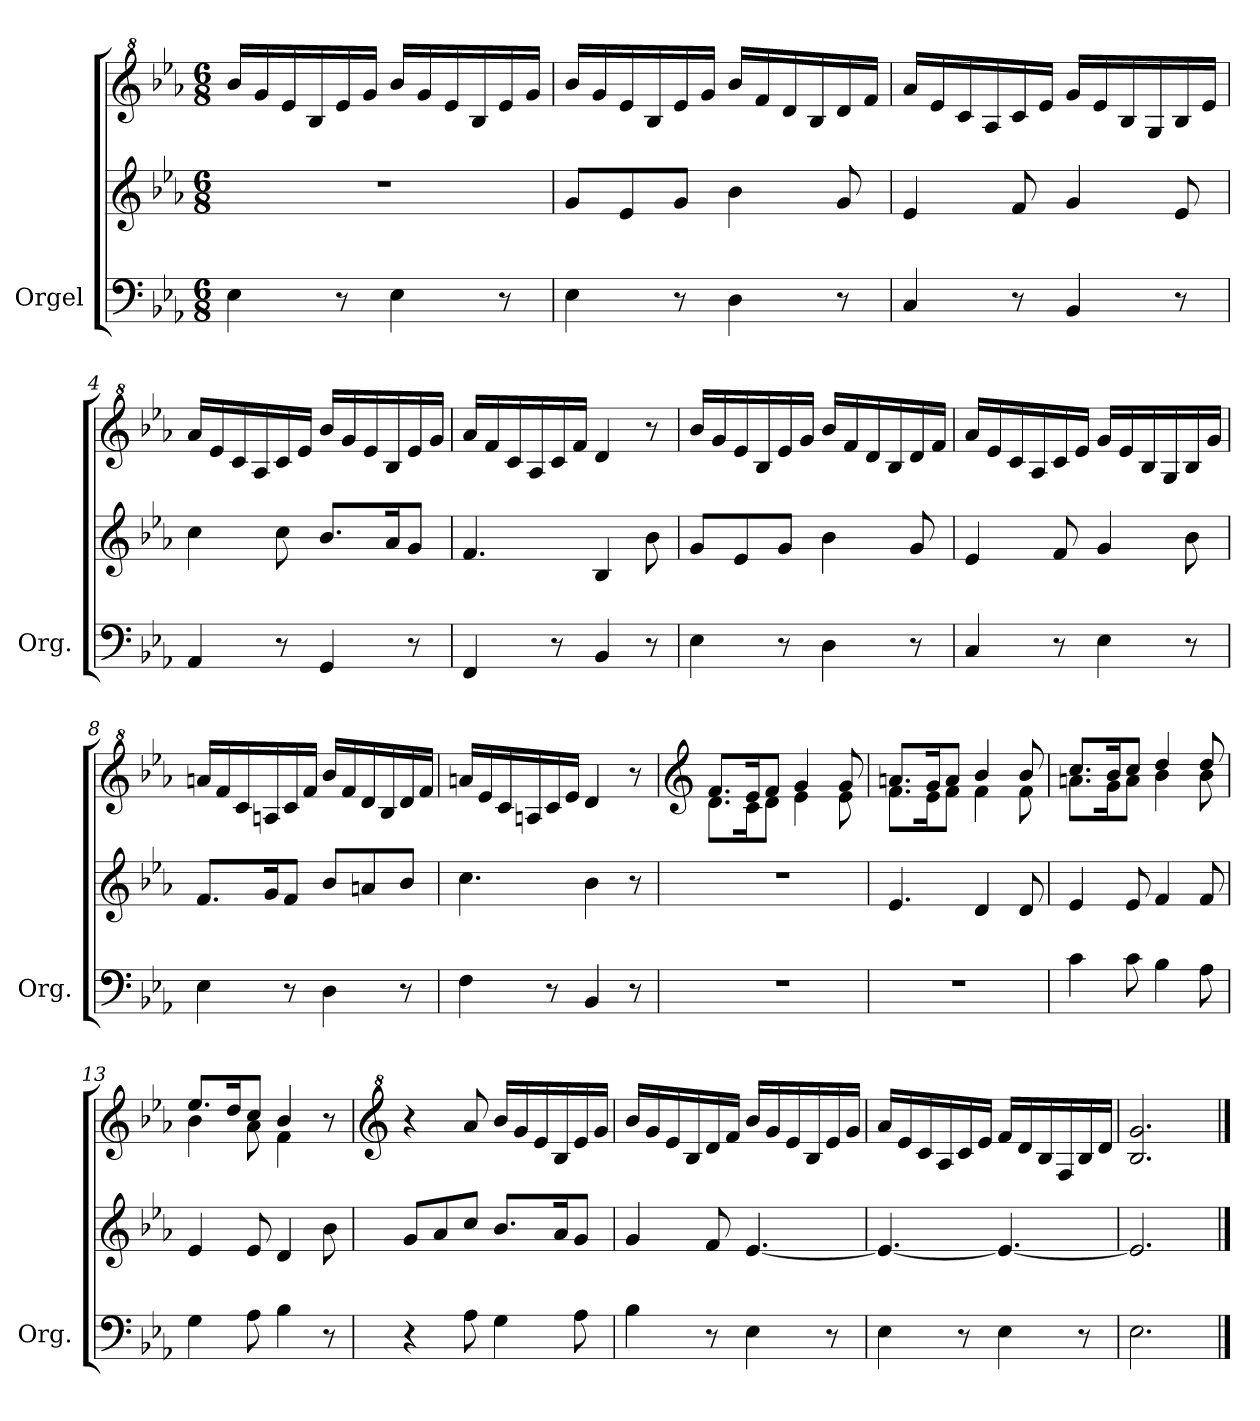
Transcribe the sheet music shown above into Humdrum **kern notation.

**kern	**kern	**kern
*part1	*part1	*part1
*staff3	*staff2	*staff1
*I"Orgel	*	*
*I'Org.	*	*
*clefF4	*clefG2	*clefG^2
*k[b-e-a-]	*k[b-e-a-]	*k[b-e-a-]
*M6/8	*M6/8	*M6/8
*MM75	*MM75	*MM75
=1	=1	=1
4E-\	2.r	16bb-/LL
.	.	16gg/
.	.	16ee-/
.	.	16b-/
8r	.	16ee-/
.	.	16gg/JJ
4E-\	.	16bb-/LL
.	.	16gg/
.	.	16ee-/
.	.	16b-/
8r	.	16ee-/
.	.	16gg/JJ
=2	=2	=2
4E-\	8g/L	16bb-/LL
.	.	16gg/
.	8e-/	16ee-/
.	.	16b-/
8r	8g/J	16ee-/
.	.	16gg/JJ
4D\	4b-\	16bb-/LL
.	.	16ff/
.	.	16dd/
.	.	16b-/
8r	8g/	16dd/
.	.	16ff/JJ
=3	=3	=3
4C/	4e-/	16aa-/LL
.	.	16ee-/
.	.	16cc/
.	.	16a-/
8r	8f/	16cc/
.	.	16ee-/JJ
4BB-/	4g/	16gg/LL
.	.	16ee-/
.	.	16b-/
.	.	16g/
8r	8e-/	16b-/
.	.	16ee-/JJ
!!LO:LB:g=z
=4	=4	=4
4AA-/	4cc\	16aa-/LL
.	.	16ee-/
.	.	16cc/
.	.	16a-/
8r	8cc\	16cc/
.	.	16ee-/JJ
4GG/	8.b-/L	16bb-/LL
.	.	16gg/
.	.	16ee-/
.	16a-/K	16b-/
8r	8g/J	16ee-/
.	.	16gg/JJ
=5	=5	=5
4FF/	4.f/	16aa-/LL
.	.	16ff/
.	.	16cc/
.	.	16a-/
8r	.	16cc/
.	.	16ff/JJ
4BB-/	4B-/	4dd/
8r	8b-\	8r
=6	=6	=6
4E-\	8g/L	16bb-/LL
.	.	16gg/
.	8e-/	16ee-/
.	.	16b-/
8r	8g/J	16ee-/
.	.	16gg/JJ
4D\	4b-\	16bb-/LL
.	.	16ff/
.	.	16dd/
.	.	16b-/
8r	8g/	16dd/
.	.	16ff/JJ
=7	=7	=7
4C/	4e-/	16aa-/LL
.	.	16ee-/
.	.	16cc/
.	.	16a-/
8r	8f/	16cc/
.	.	16ee-/JJ
4E-\	4g/	16gg/LL
.	.	16ee-/
.	.	16b-/
.	.	16g/
8r	8b-\	16b-/
.	.	16gg/JJ
!!LO:LB:g=z
=8	=8	=8
4E-\	8.f/L	16aan/LL
.	.	16ff/
.	.	16cc/
.	16g/K	16an/
8r	8f/J	16cc/
.	.	16ff/JJ
4D\	8b-/L	16bb-/LL
.	.	16ff/
.	8an/	16dd/
.	.	16b-/
8r	8b-/J	16dd/
.	.	16ff/JJ
=9	=9	=9
4F\	4.cc\	16aan/LL
.	.	16ee-/
.	.	16cc/
.	.	16an/
8r	.	16cc/
.	.	16ee-/JJ
4BB-/	4b-\	4dd/
8r	8r	8r
=10	=10	=10
*	*	*clefG2
*	*	*^
2.r	2.r	8.f/L	8.d\L
.	.	16e-/K	16c\K
.	.	8f/J	8d\J
.	.	4g/	4e-\
.	.	8g/	8e-\
=11	=11	=11	=11
2.r	4.e-/	8.an/L	8.f\L
.	.	16g/K	16e-\K
.	.	8a/J	8f\J
.	4d/	4b-/	4f\
.	8d/	8b-/	8f\
=12	=12	=12	=12
4c\	4e-/	8.cc/L	8.an\L
.	.	16b-/K	16g\K
8c\	8e-/	8cc/J	8a\J
4B-\	4f/	4dd/	4b-\
8A-\	8f/	8dd/	8b-\
!!LO:LB:g=z	!!
=13	=13	=13	=13
4G\	4e-/	8.ee-/L	4b-\
.	.	16dd/K	.
8A-\	8e-/	8cc/J	8a-\
4B-\	4d/	4b-/	4f\
8r	8b-\	8r	8ryy
*	*	*v	*v
=14	=14	=14
*	*	*clefG^2
4r	8g/L	4r
.	8a-/	.
8A-\	8cc/J	8aa-/
4G\	8.b-/L	16bb-/LL
.	.	16gg/
.	.	16ee-/
.	16a-/K	16b-/
8A-\	8g/J	16ee-/
.	.	16gg/JJ
=15	=15	=15
4B-\	4g/	16bb-/LL
.	.	16gg/
.	.	16ee-/
.	.	16b-/
8r	8f/	16dd/
.	.	16ff/JJ
4E-\	[4.e-/	16bb-/LL
.	.	16gg/
.	.	16ee-/
.	.	16b-/
8r	.	16ee-/
.	.	16gg/JJ
=16	=16	=16
4E-\	4.e-/_	16aa-/LL
.	.	16ee-/
.	.	16cc/
.	.	16a-/
8r	.	16cc/
.	.	16ee-/JJ
4E-\	4.e-/_	16ff/LL
.	.	16dd/
.	.	16b-/
.	.	16f/
8r	.	16b-/
.	.	16dd/JJ
=17	=17	=17
2.E-\	2.e-/]	2.b-/ 2.gg/
==	==	==
*-	*-	*-
